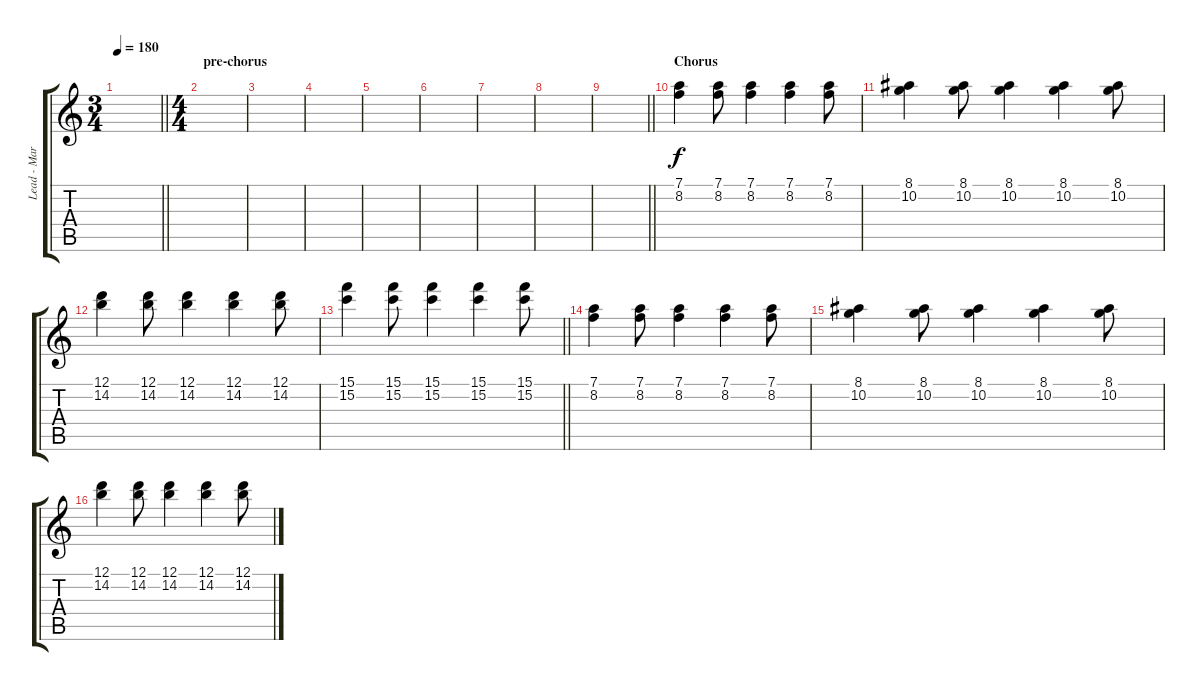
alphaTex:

\track ("Lead - Martin Sweet" "Lead - Mar") {instrument overdrivenguitar}
\staff {score tabs}
\tuning (D4 A3 F3 C3 G2 D2) {hide}
\ts (3 4)
\tempo 180
\clef g2
\barLineRight lightlight
\ks c
|
\ts (4 4)
\section ("" "pre-chorus")
|
|
|
|
|
|
|
\barLineRight lightlight
|
\section ("" "Chorus")
(7.1 8.2).4 (7.1 8.2).8 (7.1 8.2).4 (7.1 8.2).4 (7.1 8.2).8 |
(8.1 10.2).4 (8.1 10.2).8 (8.1 10.2).4 (8.1 10.2).4 (8.1 10.2).8 |
(12.1 14.2).4 (12.1 14.2).8 (12.1 14.2).4 (12.1 14.2).4 (12.1 14.2).8 |
\barLineRight lightlight
(15.1 15.2).4 (15.1 15.2).8 (15.1 15.2).4 (15.1 15.2).4 (15.1 15.2).8 |
(7.1 8.2).4 (7.1 8.2).8 (7.1 8.2).4 (7.1 8.2).4 (7.1 8.2).8 |
(8.1 10.2).4 (8.1 10.2).8 (8.1 10.2).4 (8.1 10.2).4 (8.1 10.2).8 |
(12.1 14.2).4 (12.1 14.2).8 (12.1 14.2).4 (12.1 14.2).4 (12.1 14.2).8
